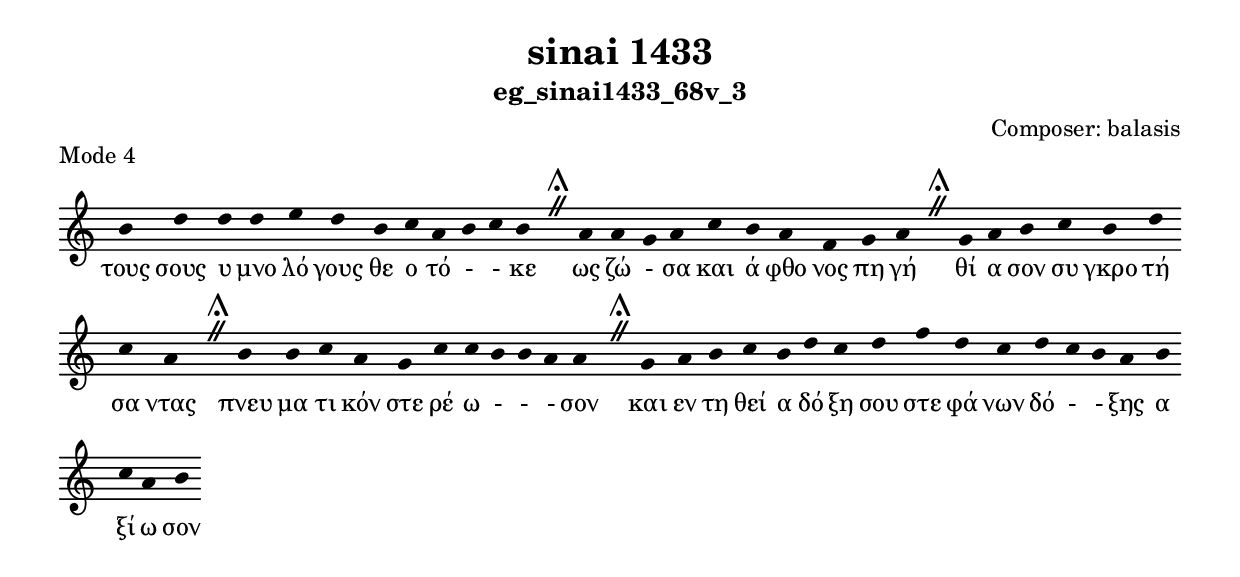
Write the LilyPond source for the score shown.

\include "gregorian.ly"

	\header {
 	  title = "sinai 1433"
	  subtitle = "eg_sinai1433_68v_3"
	  composer = "Composer: balasis"
	  piece = "Mode 4"
	}

	chant = {
	  b'4 d''4 d''4 d''4 e''4 d''4 b'4 c''4 a'4 b'4 c''4 b'4 \divisioMaior
 a'4 a'4 g'4 a'4 c''4 b'4 a'4 f'4 g'4 a'4 \divisioMaior
 g'4 a'4 b'4 c''4 b'4 d''4 c''4 a'4 \divisioMaior
 b'4 b'4 c''4 a'4 g'4 c''4 c''4 b'4 b'4 a'4 a'4 \divisioMaior
 g'4 a'4 b'4 c''4 b'4 d''4 c''4 d''4 f''4 d''4 c''4 d''4 c''4 b'4 a'4 b'4 c''4 a'4 b'4\finalis
	}

	verba = \lyricmode {τους σους υ μνο λό γους θε ο τό -  - κε 
ως ζώ - σα και ά φθο νος πη γή 
θί α σον συ γκρο τή σα ντας 
πνευ μα τι κόν στε ρέ ω -  -  - σον 
και εν τη θεί α δό ξη σου στε φά νων δό -  - ξης α ξί ω σον 
	}


	\score {
	  \new Staff <<
	  \new Voice = "melody" \chant
	  \new Lyrics = "one" \lyricsto melody \verba
	  >>
	  \layout {
	    \context {
	      \Staff
	      \remove "Time_signature_engraver"
	      \remove "Bar_engraver"
	    }
	    \context {
	      \Voice
	      \remove "Stem_engraver"
	    }
	  }
	}